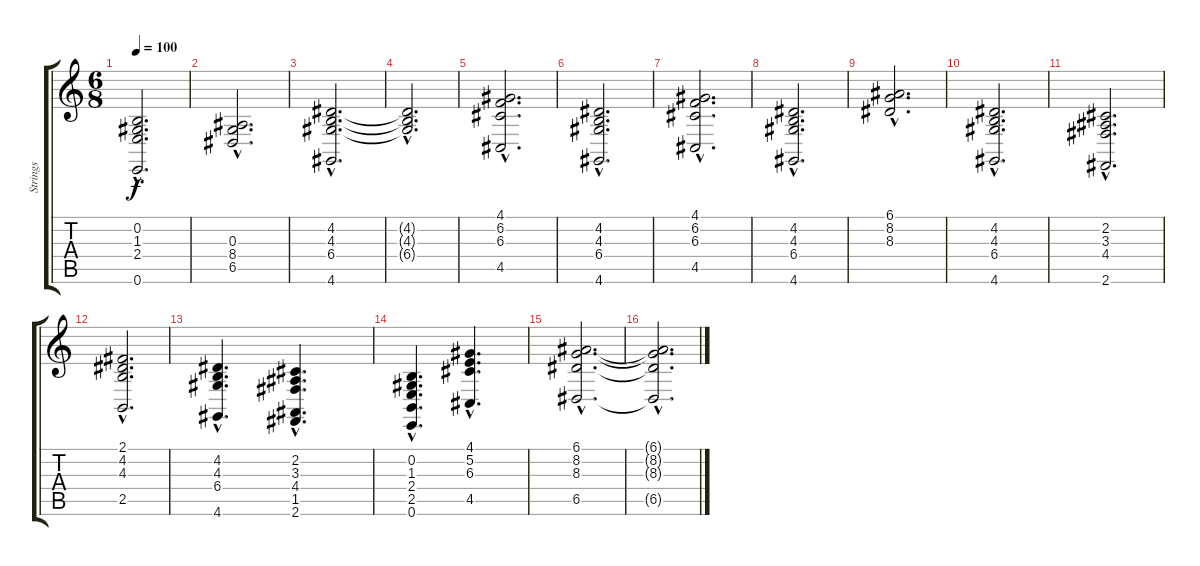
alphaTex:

\track ("Strings" "Strings") {instrument stringensemble1}
\staff {score tabs}
\tuning (E4 B3 G3 D3 A2 E2) {hide}
\ts (6 8)
\tempo 100
\clef g2
\ks c
(0.2{hac} 1.3{hac} 2.4{hac} 0.6{hac}).2{d dy f} |
(0.3{hac} 8.4{hac} 6.5{hac}).2{d} |
(4.2{hac} 4.3{hac} 6.4{hac} 4.6{hac}).2{d} |
(4.2{hac t} 4.3{hac t} 6.4{hac t}).2{d} |
(4.1{hac} 6.2{hac} 6.3{hac} 4.5{hac}).2{d} |
(4.2{hac} 4.3{hac} 6.4{hac} 4.6{hac}).2{d} |
(4.1{hac} 6.2{hac} 6.3{hac} 4.5{hac}).2{d} |
(4.2{hac} 4.3{hac} 6.4{hac} 4.6{hac}).2{d} |
(6.1{hac} 8.2{hac} 8.3{hac}).2{d} |
(4.2{hac} 4.3{hac} 6.4{hac} 4.6{hac}).2{d} |
(2.2{hac} 3.3{hac} 4.4{hac} 2.6{hac}).2{d} |
(2.1{hac} 4.2{hac} 4.3{hac} 2.5{hac}).2{d volume 10} |
(4.2{hac} 4.3{hac} 6.4{hac} 4.6{hac}).4{d volume 10} (2.2{hac} 3.3{hac} 4.4{hac} 1.5{hac} 2.6{hac}).4{d volume 10} |
(0.2{hac} 1.3{hac} 2.4{hac} 2.5{hac} 0.6{hac}).4{d} (4.1{hac} 5.2{hac} 6.3{hac} 4.5{hac}).4{d} |
(6.1{hac} 8.2{hac} 8.3{hac} 6.5{hac}).2{d} |
(6.1{hac t} 8.2{hac t} 8.3{hac t} 6.5{hac t}).2{d}
